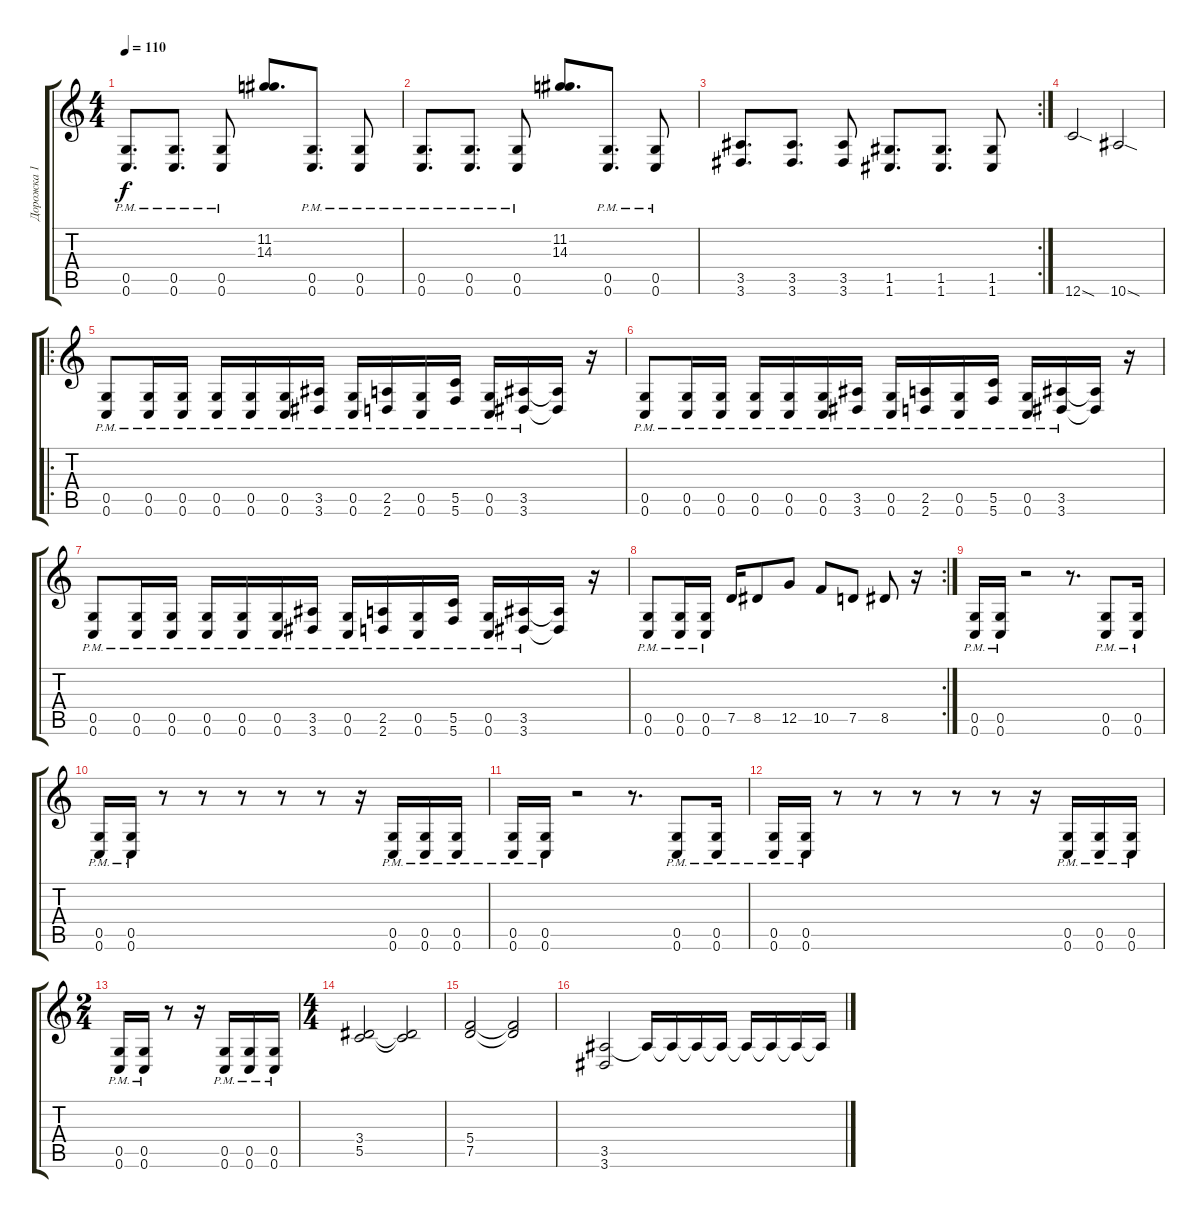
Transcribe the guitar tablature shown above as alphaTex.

\track ("Дорожка 1" "Дорожка 1") {instrument distortionguitar}
\staff {score tabs}
\tuning (D4 A3 F3 C3 G2 C2) {hide}
\ts (4 4)
\tempo 110
\clef g2
\ks c
(0.5{pm} 0.6{pm}).8{d dy f} (0.5{pm} 0.6{pm}).8{d} (0.5{pm} 0.6{pm}).8 (11.2 14.3).8{d} (0.5{pm} 0.6{pm}).8{d} (0.5{pm} 0.6{pm}).8 |
(0.5{pm} 0.6{pm}).8{d} (0.5{pm} 0.6{pm}).8{d} (0.5{pm} 0.6{pm}).8 (11.2 14.3).8{d} (0.5{pm} 0.6{pm}).8{d} (0.5{pm} 0.6{pm}).8 |
\rc 2
(3.5 3.6).8{d} (3.5 3.6).8{d} (3.5 3.6).8 (1.5 1.6).8{d} (1.5 1.6).8{d} (1.5 1.6).8 |
12.6{sod}.2 10.6{sod}.2 |
\ro
(0.5{pm} 0.6{pm}).8 (0.5{pm} 0.6{pm}).16 (0.5{pm} 0.6{pm}).16 (0.5{pm} 0.6{pm}).16 (0.5{pm} 0.6{pm}).16 (0.5{pm} 0.6{pm}).16 (3.5{pm} 3.6{pm}).16 (0.5{pm} 0.6{pm}).16 (2.5{pm} 2.6{pm}).16 (0.5{pm} 0.6{pm}).16 (5.5{pm} 5.6{pm}).16 (0.5{pm} 0.6{pm}).16 (3.5{pm} 3.6{pm}).16 (3.5{t} 3.6{t}).16 r.16 |
(0.5{pm} 0.6{pm}).8 (0.5{pm} 0.6{pm}).16 (0.5{pm} 0.6{pm}).16 (0.5{pm} 0.6{pm}).16 (0.5{pm} 0.6{pm}).16 (0.5{pm} 0.6{pm}).16 (3.5{pm} 3.6{pm}).16 (0.5{pm} 0.6{pm}).16 (2.5{pm} 2.6{pm}).16 (0.5{pm} 0.6{pm}).16 (5.5{pm} 5.6{pm}).16 (0.5{pm} 0.6{pm}).16 (3.5{pm} 3.6{pm}).16 (3.5{t} 3.6{t}).16 r.16 |
(0.5{pm} 0.6{pm}).8 (0.5{pm} 0.6{pm}).16 (0.5{pm} 0.6{pm}).16 (0.5{pm} 0.6{pm}).16 (0.5{pm} 0.6{pm}).16 (0.5{pm} 0.6{pm}).16 (3.5{pm} 3.6{pm}).16 (0.5{pm} 0.6{pm}).16 (2.5{pm} 2.6{pm}).16 (0.5{pm} 0.6{pm}).16 (5.5{pm} 5.6{pm}).16 (0.5{pm} 0.6{pm}).16 (3.5{pm} 3.6{pm}).16 (3.5{t} 3.6{t}).16 r.16 |
\rc 2
(0.5{pm} 0.6{pm}).8 (0.5{pm} 0.6{pm}).16 (0.5{pm} 0.6{pm}).16 7.5.16 8.5.8 12.5.8 10.5.8 7.5.8 8.5.8 r.16 |
(0.5{pm} 0.6{pm}).16 (0.5{pm} 0.6{pm}).16 r.2 r.8{d} (0.5{pm} 0.6{pm}).8 (0.5{pm} 0.6{pm}).16 |
(0.5{pm} 0.6{pm}).16 (0.5{pm} 0.6{pm}).16 r.8 r.8 r.8 r.8 r.8 r.16 (0.5{pm} 0.6{pm}).16 (0.5{pm} 0.6{pm}).16 (0.5{pm} 0.6{pm}).16 |
(0.5{pm} 0.6{pm}).16 (0.5{pm} 0.6{pm}).16 r.2 r.8{d} (0.5{pm} 0.6{pm}).8 (0.5{pm} 0.6{pm}).16 |
(0.5{pm} 0.6{pm}).16 (0.5{pm} 0.6{pm}).16 r.8 r.8 r.8 r.8 r.8 r.16 (0.5{pm} 0.6{pm}).16 (0.5{pm} 0.6{pm}).16 (0.5{pm} 0.6{pm}).16 |
\ts (2 4)
(0.5{pm} 0.6{pm}).16 (0.5{pm} 0.6{pm}).16 r.8 r.16 (0.5{pm} 0.6{pm}).16 (0.5{pm} 0.6{pm}).16 (0.5{pm} 0.6{pm}).16 |
\ts (4 4)
(3.4 5.5).2 (3.4{t} 5.5{t}).2 |
(5.4 7.5).2 (5.4{t} 7.5{t}).2 |
(3.5 3.6).2 3.5{t}.16 3.5{t}.16 3.5{t}.16 3.5{t}.16 3.5{t}.16 3.5{t}.16 3.5{t}.16 3.5{t}.16
